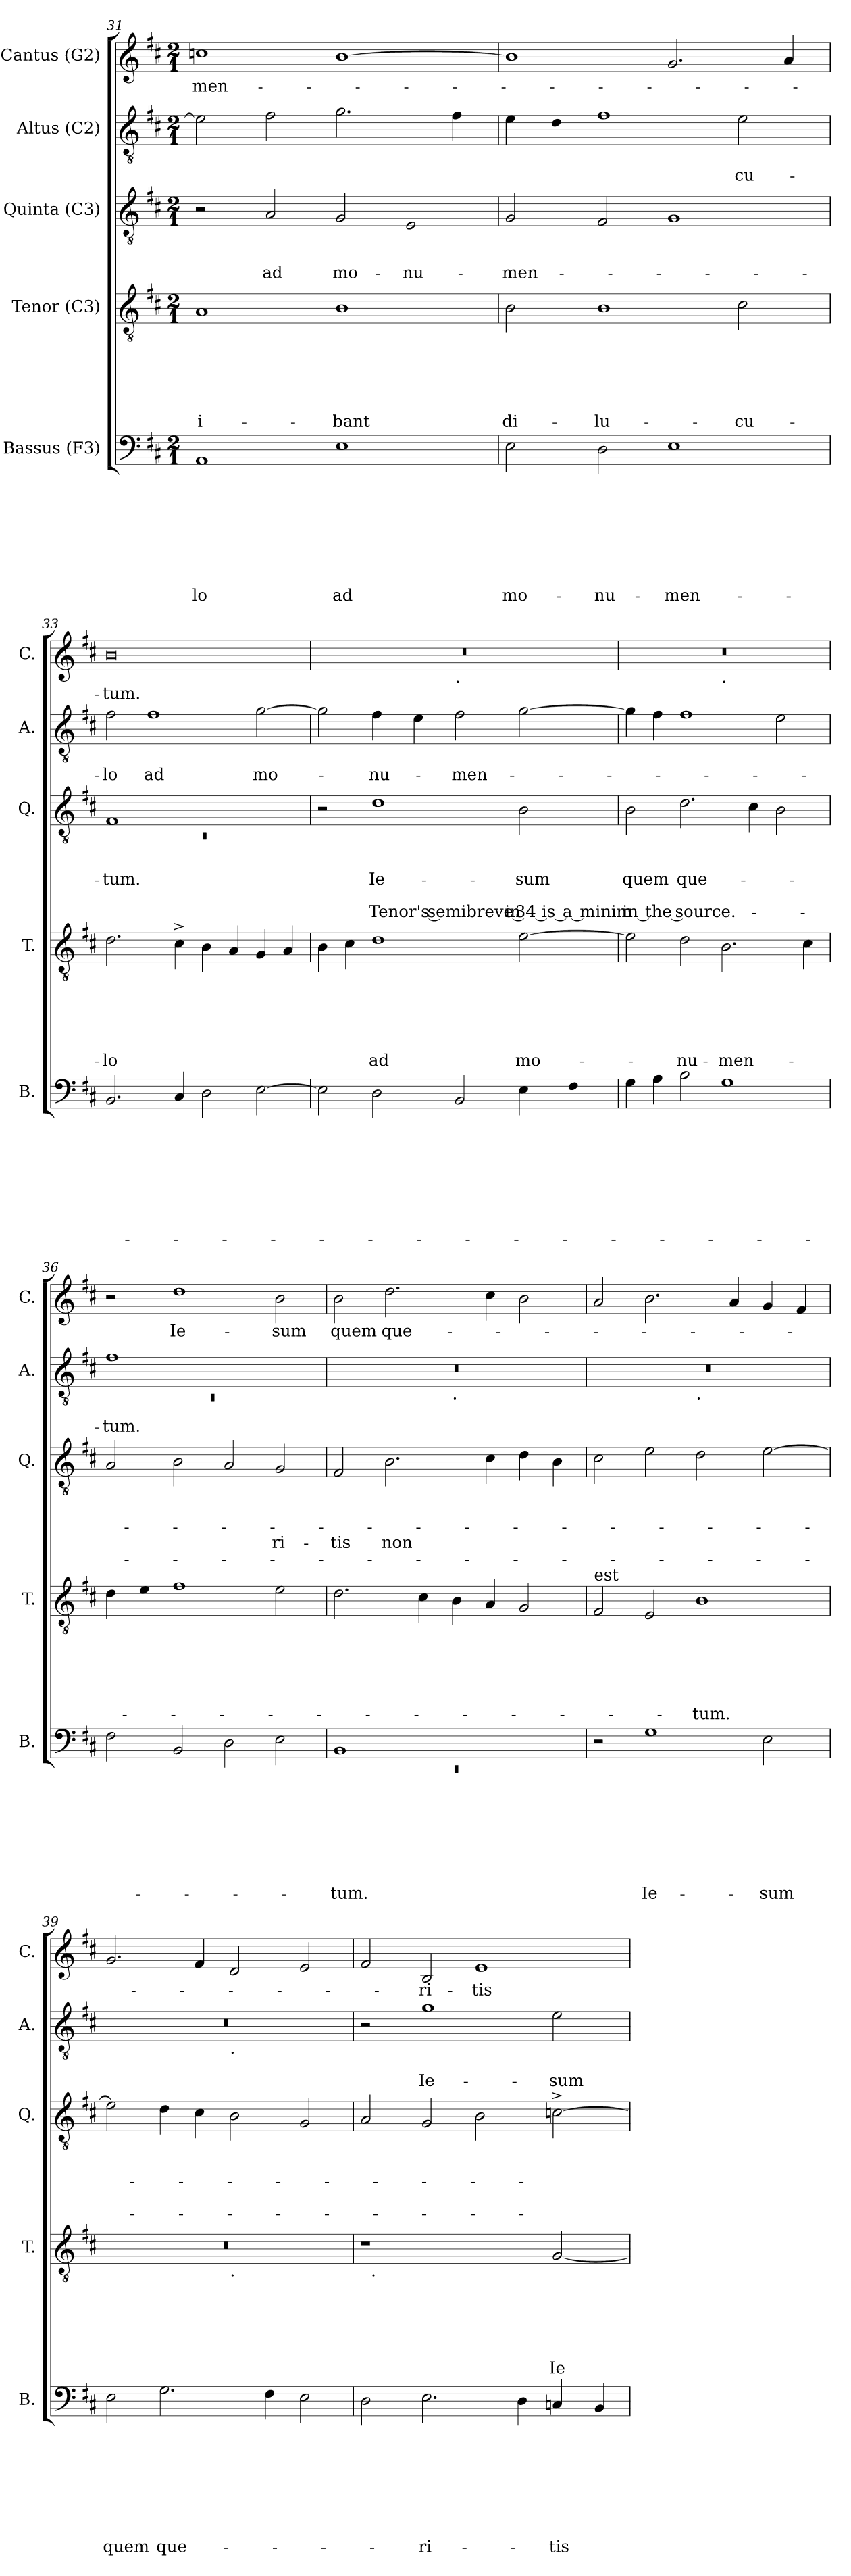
**kern	**text	**text	**text	**text	**text	**text	**text	**text	**kern	**text	**text	**text	**text	**text	**text	**kern	**text	**text	**text	**text	**text	**kern	**text	**text	**kern	**text
*part5	*part5	*part5	*part5	*part5	*part5	*part5	*part5	*part5	*part4	*part4	*part4	*part4	*part4	*part4	*part4	*part3	*part3	*part3	*part3	*part3	*part3	*part2	*part2	*part2	*part1	*part1
*staff5	*staff5	*staff5	*staff5	*staff5	*staff5	*staff5	*staff5	*staff5	*staff4	*staff4	*staff4	*staff4	*staff4	*staff4	*staff4	*staff3	*staff3	*staff3	*staff3	*staff3	*staff3	*staff2	*staff2	*staff2	*staff1	*staff1
*I"Bassus (F3)	*	*	*	*	*	*	*	*	*I"Tenor (C3)	*	*	*	*	*	*	*I"Quinta (C3)	*	*	*	*	*	*I"Altus (C2)	*	*	*I"Cantus (G2)	*
*I'B.	*	*	*	*	*	*	*	*	*I'T.	*	*	*	*	*	*	*I'Q.	*	*	*	*	*	*I'A.	*	*	*I'C.	*
*clefF4	*	*	*	*	*	*	*	*	*clefGv2	*	*	*	*	*	*	*clefGv2	*	*	*	*	*	*clefGv2	*	*	*clefG2	*
*k[f#c#]	*	*	*	*	*	*	*	*	*k[f#c#]	*	*	*	*	*	*	*k[f#c#]	*	*	*	*	*	*k[f#c#]	*	*	*k[f#c#]	*
*D:	*	*	*	*	*	*	*	*	*D:	*	*	*	*	*	*	*D:	*	*	*	*	*	*D:	*	*	*D:	*
*M2/1	*	*	*	*	*	*	*	*	*M2/1	*	*	*	*	*	*	*M2/1	*	*	*	*	*	*M2/1	*	*	*M2/1	*
=31	=31	=31	=31	=31	=31	=31	=31	=31	=31	=31	=31	=31	=31	=31	=31	=31	=31	=31	=31	=31	=31	=31	=31	=31	=31	=31
!	!	!	!	!	!	!	!	!LO:LY:b	!	!	!	!	!	!	!LO:LY:b:rj	!	!	!	!	!	!	!	!	!	!	!LO:LY:b
1AA	.	.	.	.	.	.	.	-lo	1A	.	.	.	.	.	i-	2r	.	.	.	.	.	2e\]	.	.	1cc	-men-
!	!	!	!	!	!	!	!	!	!	!	!	!	!	!	!	!	!	!	!LO:LY:b	!	!	!	!	!	!	!
.	.	.	.	.	.	.	.	.	.	.	.	.	.	.	.	2A/	.	.	ad	.	.	2f#\	.	.	.	.
!	!	!	!	!	!	!	!	!LO:LY:b	!	!	!	!	!	!	!LO:LY:b	!	!	!	!LO:LY:b	!	!	!	!	!	!	!
1E	.	.	.	.	.	.	.	ad	1B	.	.	.	.	.	-bant	2G/	.	.	mo-	.	.	2.g\	.	.	[>1b	.
!	!	!	!	!	!	!	!	!	!	!	!	!	!	!	!	!	!	!	!LO:LY:b	!	!	!	!	!	!	!
.	.	.	.	.	.	.	.	.	.	.	.	.	.	.	.	2E/	.	.	-nu-	.	.	.	.	.	.	.
.	.	.	.	.	.	.	.	.	.	.	.	.	.	.	.	.	.	.	.	.	.	4f#\	.	.	.	.
=32	=32	=32	=32	=32	=32	=32	=32	=32	=32	=32	=32	=32	=32	=32	=32	=32	=32	=32	=32	=32	=32	=32	=32	=32	=32	=32
!	!	!	!	!	!	!	!	!LO:LY:b	!	!	!	!	!	!	!LO:LY:b	!	!	!	!LO:LY:b	!	!	!	!	!	!	!
2E\	.	.	.	.	.	.	.	mo-	2B\	.	.	.	.	.	di-	2G/	.	.	-men-	.	.	4e\	.	.	1b]	.
.	.	.	.	.	.	.	.	.	.	.	.	.	.	.	.	.	.	.	.	.	.	4d\	.	.	.	.
!	!	!	!	!	!	!	!	!LO:LY:b	!	!	!	!	!	!	!LO:LY:b	!	!	!	!	!	!	!	!	!	!	!
2D\	.	.	.	.	.	.	.	-nu-	1B	.	.	.	.	.	-lu-	2F#/	.	.	.	.	.	1f#	.	.	.	.
!	!	!	!	!	!	!	!	!LO:LY:b	!	!	!	!	!	!	!	!	!	!	!	!	!	!	!	!	!	!
1E	.	.	.	.	.	.	.	-men-	.	.	.	.	.	.	.	1G	.	.	.	.	.	.	.	.	2.g/	.
!	!	!	!	!	!	!	!	!	!	!	!	!	!	!	!LO:LY:b	!	!	!	!	!	!	!	!	!LO:LY:b	!	!
.	.	.	.	.	.	.	.	.	2c#\	.	.	.	.	.	-cu-	.	.	.	.	.	.	2e\	.	-cu-	.	.
.	.	.	.	.	.	.	.	.	.	.	.	.	.	.	.	.	.	.	.	.	.	.	.	.	4a/	.
=33	=33	=33	=33	=33	=33	=33	=33	=33	=33	=33	=33	=33	=33	=33	=33	=33	=33	=33	=33	=33	=33	=33	=33	=33	=33	=33
*	*	*	*	*	*	*	*	*	*	*	*	*	*	*	*	*^	*	*	*	*	*	*	*	*	*	*
!	!	!	!	!	!	!	!	!	!	!	!	!	!	!	!LO:LY:b	!	!LO:N:vis=1	!	!	!LO:LY:b	!	!	!	!	!LO:LY:b	!	!LO:LY:b
2.BB/	.	.	.	.	.	.	.	.	2.d\	.	.	.	.	.	-lo	1F#	0rC	.	.	-tum.	.	.	2f#\	.	-lo	0b	-tum.
!	!	!	!	!	!	!	!	!	!	!	!	!	!	!	!	!	!	!	!	!	!	!	!	!	!LO:LY:b	!	!
.	.	.	.	.	.	.	.	.	.	.	.	.	.	.	.	.	.	.	.	.	.	.	1f#	.	ad	.	.
4C#/	.	.	.	.	.	.	.	.	4c#^>\	.	.	.	.	.	.	.	.	.	.	.	.	.	.	.	.	.	.
2D\	.	.	.	.	.	.	.	.	4B\	.	.	.	.	.	.	1ryy	.	.	.	.	.	.	.	.	.	.	.
.	.	.	.	.	.	.	.	.	4A/	.	.	.	.	.	.	.	.	.	.	.	.	.	.	.	.	.	.
!	!	!	!	!	!	!	!	!	!	!	!	!	!	!	!	!	!	!	!	!	!	!	!	!	!LO:LY:b	!	!
[<2E\	.	.	.	.	.	.	.	.	4G/	.	.	.	.	.	.	.	.	.	.	.	.	.	[<2g\	.	mo-	.	.
.	.	.	.	.	.	.	.	.	4A/	.	.	.	.	.	.	.	.	.	.	.	.	.	.	.	.	.	.
*	*	*	*	*	*	*	*	*	*	*	*	*	*	*	*	*v	*v	*	*	*	*	*	*	*	*	*	*
!!LO:LB:g=z
=34	=34	=34	=34	=34	=34	=34	=34	=34	=34	=34	=34	=34	=34	=34	=34	=34	=34	=34	=34	=34	=34	=34	=34	=34	=34	=34
*	*	*	*	*	*	*	*	*	*	*	*	*	*	*	*	*	*	*	*	*	*	*	*	*	*^	*
2E\]	.	.	.	.	.	.	.	.	4B\	.	.	.	.	.	.	2r	.	.	.	.	.	2g\]	.	.	0r	1ryy	.
.	.	.	.	.	.	.	.	.	4c#\	.	.	.	.	.	.	.	.	.	.	.	.	.	.	.	.	.	.
!	!	!	!	!	!	!	!	!	!	!	!	!	!	!	!LO:LY:b	!	!	!	!LO:LY:b	!	!LO:LY:b	!	!	!LO:LY:b	!	!	!
2D\	.	.	.	.	.	.	.	.	1d	.	.	.	.	.	ad	1d	.	.	Ie-	.	Tenor's semibreve in	4f#\	.	-nu-	.	.	.
.	.	.	.	.	.	.	.	.	.	.	.	.	.	.	.	.	.	.	.	.	.	4e\	.	.	.	.	.
!	!	!	!	!	!	!	!	!	!	!	!	!	!	!	!	!	!	!	!	!	!	!	!	!	!	!LO:TX:b:t=.	!
!	!	!	!	!	!	!	!	!	!	!	!	!	!	!	!	!	!	!	!	!	!	!	!	!LO:LY:b	!	!	!
2BB/	.	.	.	.	.	.	.	.	.	.	.	.	.	.	.	.	.	.	.	.	.	2f#\	.	-men-	.	1ryy	.
!	!	!	!	!	!	!	!	!	!	!	!	!	!	!	!LO:LY:b	!	!	!	!LO:LY:b	!	!LO:LY:b	!	!	!	!	!	!
4E\	.	.	.	.	.	.	.	.	[>2e\	.	.	.	.	.	mo-	2B\	.	.	-sum	.	34 is a minim	[>2g\	.	.	.	.	.
4F#\	.	.	.	.	.	.	.	.	.	.	.	.	.	.	.	.	.	.	.	.	.	.	.	.	.	.	.
=35	=35	=35	=35	=35	=35	=35	=35	=35	=35	=35	=35	=35	=35	=35	=35	=35	=35	=35	=35	=35	=35	=35	=35	=35	=35	=35	=35
!	!	!	!	!	!	!	!	!	!	!	!	!	!	!	!	!	!	!	!LO:LY:b	!	!LO:LY:b	!	!	!	!	!	!
4G\	.	.	.	.	.	.	.	.	2e\]	.	.	.	.	.	.	2B\	.	.	quem	.	in the source.-	4g\]	.	.	0r	1ryy	.
4A\	.	.	.	.	.	.	.	.	.	.	.	.	.	.	.	.	.	.	.	.	.	4f#\	.	.	.	.	.
!	!	!	!	!	!	!	!	!	!	!	!	!	!	!	!LO:LY:b	!	!	!	!LO:LY:b	!	!	!	!	!	!	!	!
2B\	.	.	.	.	.	.	.	.	2d\	.	.	.	.	.	-nu-	2.d\	.	.	que-	.	.	1f#	.	.	.	.	.
!	!	!	!	!	!	!	!	!	!	!	!	!	!	!	!	!	!	!	!	!	!	!	!	!	!	!LO:TX:b:t=.	!
!	!	!	!	!	!	!	!	!	!	!	!	!	!	!	!LO:LY:b	!	!	!	!	!	!	!	!	!	!	!	!
1G	.	.	.	.	.	.	.	.	2.B\	.	.	.	.	.	-men-	.	.	.	.	.	.	.	.	.	.	1ryy	.
.	.	.	.	.	.	.	.	.	.	.	.	.	.	.	.	4c#\	.	.	.	.	.	.	.	.	.	.	.
.	.	.	.	.	.	.	.	.	.	.	.	.	.	.	.	2B\	.	.	.	.	.	2e\	.	.	.	.	.
.	.	.	.	.	.	.	.	.	4c#\	.	.	.	.	.	.	.	.	.	.	.	.	.	.	.	.	.	.
=36	=36	=36	=36	=36	=36	=36	=36	=36	=36	=36	=36	=36	=36	=36	=36	=36	=36	=36	=36	=36	=36	=36	=36	=36	=36	=36	=36
*	*	*	*	*	*	*	*	*	*	*	*	*	*	*	*	*	*	*	*	*	*	*^	*	*	*	*	*
!	!	!	!	!	!	!	!	!	!	!	!	!	!	!	!	!	!	!	!	!	!	!	!LO:N:vis=1	!	!LO:LY:b	!	!	!
*	*	*	*	*	*	*	*	*	*	*	*	*	*	*	*	*	*	*	*	*	*	*	*	*	*	*v	*v	*
2F#\	.	.	.	.	.	.	.	.	4d\	.	.	.	.	.	.	2A/	.	.	.	.	.	1f#	0rC	.	-tum.	2r	.
.	.	.	.	.	.	.	.	.	4e\	.	.	.	.	.	.	.	.	.	.	.	.	.	.	.	.	.	.
!	!	!	!	!	!	!	!	!	!	!	!	!	!	!	!	!	!	!	!	!	!	!	!	!	!	!	!LO:LY:b
2BB/	.	.	.	.	.	.	.	.	1f#	.	.	.	.	.	.	2B\	.	.	.	.	.	.	.	.	.	1dd	Ie-
2D\	.	.	.	.	.	.	.	.	.	.	.	.	.	.	.	2A/	.	.	.	.	.	1ryy	.	.	.	.	.
!	!	!	!	!	!	!	!	!	!	!	!	!	!	!	!	!	!	!	!	!LO:LY:b	!	!	!	!	!	!	!LO:LY:b
2E\	.	.	.	.	.	.	.	.	2e\	.	.	.	.	.	.	2G/	.	.	.	ri-	.	.	.	.	.	2b\	-sum
=37	=37	=37	=37	=37	=37	=37	=37	=37	=37	=37	=37	=37	=37	=37	=37	=37	=37	=37	=37	=37	=37	=37	=37	=37	=37	=37	=37
*^	*	*	*	*	*	*	*	*	*	*	*	*	*	*	*	*	*	*	*	*	*	*	*	*	*	*	*
!	!LO:N:vis=1	!	!	!	!	!	!	!	!LO:LY:b	!	!	!	!	!	!	!	!	!	!	!	!LO:LY:b	!	!	!	!	!	!	!LO:LY:b
1BB	0rEE	.	.	.	.	.	.	.	-tum.	2.d\	.	.	.	.	.	.	2F#/	.	.	.	-tis	.	0r	1ryy	.	.	2b\	quem
!	!	!	!	!	!	!	!	!	!	!	!	!	!	!	!	!	!	!	!	!	!LO:LY:b	!	!	!	!	!	!	!LO:LY:b
.	.	.	.	.	.	.	.	.	.	.	.	.	.	.	.	.	2.B\	.	.	.	non	.	.	.	.	.	2.dd\	que-
.	.	.	.	.	.	.	.	.	.	4c#\	.	.	.	.	.	.	.	.	.	.	.	.	.	.	.	.	.	.
!	!	!	!	!	!	!	!	!	!	!	!	!	!	!	!	!	!	!	!	!	!	!	!	!LO:TX:b:t=.	!	!	!	!
1ryy	.	.	.	.	.	.	.	.	.	4B\	.	.	.	.	.	.	.	.	.	.	.	.	.	1ryy	.	.	.	.
.	.	.	.	.	.	.	.	.	.	4A/	.	.	.	.	.	.	4c#\	.	.	.	.	.	.	.	.	.	4cc#\	.
.	.	.	.	.	.	.	.	.	.	2G/	.	.	.	.	.	.	4d\	.	.	.	.	.	.	.	.	.	2b\	.
.	.	.	.	.	.	.	.	.	.	.	.	.	.	.	.	.	4B\	.	.	.	.	.	.	.	.	.	.	.
*v	*v	*	*	*	*	*	*	*	*	*	*	*	*	*	*	*	*	*	*	*	*	*	*	*	*	*	*	*
!!LO:PB:g=z
=38	=38	=38	=38	=38	=38	=38	=38	=38	=38	=38	=38	=38	=38	=38	=38	=38	=38	=38	=38	=38	=38	=38	=38	=38	=38	=38	=38
!	!	!	!	!	!	!	!	!	!LO:TX:a:t=est	!	!	!	!	!	!	!	!	!	!	!	!	!	!	!	!	!	!
2r	.	.	.	.	.	.	.	.	2F#/	.	.	.	.	.	.	2c#\	.	.	.	.	.	0r	1ryy	.	.	2a/	.
!	!	!	!	!	!	!	!	!LO:LY:b	!	!	!	!	!	!	!	!	!	!	!	!	!	!	!	!	!	!	!
1G	.	.	.	.	.	.	.	Ie-	2E/	.	.	.	.	.	.	2e\	.	.	.	.	.	.	.	.	.	2.b\	.
!	!	!	!	!	!	!	!	!	!	!	!	!	!	!	!	!	!	!	!	!	!	!	!LO:TX:b:t=.	!	!	!	!
!	!	!	!	!	!	!	!	!	!	!	!	!	!	!	!LO:LY:b	!	!	!	!	!	!	!	!	!	!	!	!
.	.	.	.	.	.	.	.	.	1B	.	.	.	.	.	-tum.	2d\	.	.	.	.	.	.	1ryy	.	.	.	.
.	.	.	.	.	.	.	.	.	.	.	.	.	.	.	.	.	.	.	.	.	.	.	.	.	.	4a/	.
!	!	!	!	!	!	!	!	!LO:LY:b	!	!	!	!	!	!	!	!	!	!	!	!	!	!	!	!	!	!	!
2E\	.	.	.	.	.	.	.	-sum	.	.	.	.	.	.	.	[>2e\	.	.	.	.	.	.	.	.	.	4g/	.
.	.	.	.	.	.	.	.	.	.	.	.	.	.	.	.	.	.	.	.	.	.	.	.	.	.	4f#/	.
=39	=39	=39	=39	=39	=39	=39	=39	=39	=39	=39	=39	=39	=39	=39	=39	=39	=39	=39	=39	=39	=39	=39	=39	=39	=39	=39	=39
!	!	!	!	!	!	!	!	!LO:LY:b	!	!	!	!	!	!	!	!	!	!	!	!	!	!	!	!	!	!	!
*	*	*	*	*	*	*	*	*	*^	*	*	*	*	*	*	*	*	*	*	*	*	*	*	*	*	*	*
2E\	.	.	.	.	.	.	.	quem	0r	1ryy	.	.	.	.	.	.	2e\]	.	.	.	.	.	0r	1ryy	.	.	2.g/	.
!	!	!	!	!	!	!	!	!LO:LY:b	!	!	!	!	!	!	!	!	!	!	!	!	!	!	!	!	!	!	!	!
2.G\	.	.	.	.	.	.	.	que-	.	.	.	.	.	.	.	.	4d\	.	.	.	.	.	.	.	.	.	.	.
.	.	.	.	.	.	.	.	.	.	.	.	.	.	.	.	.	4c#\	.	.	.	.	.	.	.	.	.	4f#/	.
!	!	!	!	!	!	!	!	!	!	!	!	!	!	!	!	!	!	!	!	!	!	!	!	!LO:TX:b:t=.	!	!	!	!
!	!	!	!	!	!	!	!	!	!	!LO:TX:b:t=.	!	!	!	!	!	!	!	!	!	!	!	!	!	!	!	!	!	!
.	.	.	.	.	.	.	.	.	.	1ryy	.	.	.	.	.	.	2B\	.	.	.	.	.	.	1ryy	.	.	2d/	.
4F#\	.	.	.	.	.	.	.	.	.	.	.	.	.	.	.	.	.	.	.	.	.	.	.	.	.	.	.	.
2E\	.	.	.	.	.	.	.	.	.	.	.	.	.	.	.	.	2G/	.	.	.	.	.	.	.	.	.	2e/	.
*	*	*	*	*	*	*	*	*	*	*	*	*	*	*	*	*	*	*	*	*	*	*	*v	*v	*	*	*	*
=40	=40	=40	=40	=40	=40	=40	=40	=40	=40	=40	=40	=40	=40	=40	=40	=40	=40	=40	=40	=40	=40	=40	=40	=40	=40	=40	=40
2D\	.	.	.	.	.	.	.	.	1r	32ryy	.	.	.	.	.	.	2A/	.	.	.	.	.	2r	.	.	2f#/	.
!	!	!	!	!	!	!	!	!	!	!LO:TX:b:t=.	!	!	!	!	!	!	!	!	!	!	!	!	!	!	!	!	!
.	.	.	.	.	.	.	.	.	.	1ryy	.	.	.	.	.	.	.	.	.	.	.	.	.	.	.	.	.
!	!	!	!	!	!	!	!	!LO:LY:b	!	!	!	!	!	!	!	!	!	!	!	!	!	!	!	!	!LO:LY:b	!	!LO:LY:b
2.E\	.	.	.	.	.	.	.	-ri-	.	.	.	.	.	.	.	.	2G/	.	.	.	.	.	1g	.	Ie-	2B/	-ri-
!	!	!	!	!	!	!	!	!	!	!	!	!	!	!	!	!	!	!	!	!	!	!	!	!	!	!	!LO:LY:b
.	.	.	.	.	.	.	.	.	2ryy	.	.	.	.	.	.	.	2B\	.	.	.	.	.	.	.	.	1e	-tis
.	.	.	.	.	.	.	.	.	.	2ryy	.	.	.	.	.	.	.	.	.	.	.	.	.	.	.	.	.
4D\	.	.	.	.	.	.	.	.	.	.	.	.	.	.	.	.	.	.	.	.	.	.	.	.	.	.	.
!	!	!	!	!	!	!	!	!LO:LY:b	!	!	!	!	!	!	!	!LO:LY:b	!	!	!	!	!	!	!	!	!LO:LY:b	!	!
4C/	.	.	.	.	.	.	.	-tis	[<2G/	.	.	.	.	.	.	Ie-	[>2c^>\	.	.	.	.	.	2e\	.	-sum	.	.
.	.	.	.	.	.	.	.	.	.	4...ryy	.	.	.	.	.	.	.	.	.	.	.	.	.	.	.	.	.
4BB/	.	.	.	.	.	.	.	.	.	.	.	.	.	.	.	.	.	.	.	.	.	.	.	.	.	.	.
*	*	*	*	*	*	*	*	*	*v	*v	*	*	*	*	*	*	*	*	*	*	*	*	*	*	*	*	*
=	=	=	=	=	=	=	=	=	=	=	=	=	=	=	=	=	=	=	=	=	=	=	=	=	=	=
*-	*-	*-	*-	*-	*-	*-	*-	*-	*-	*-	*-	*-	*-	*-	*-	*-	*-	*-	*-	*-	*-	*-	*-	*-	*-	*-
